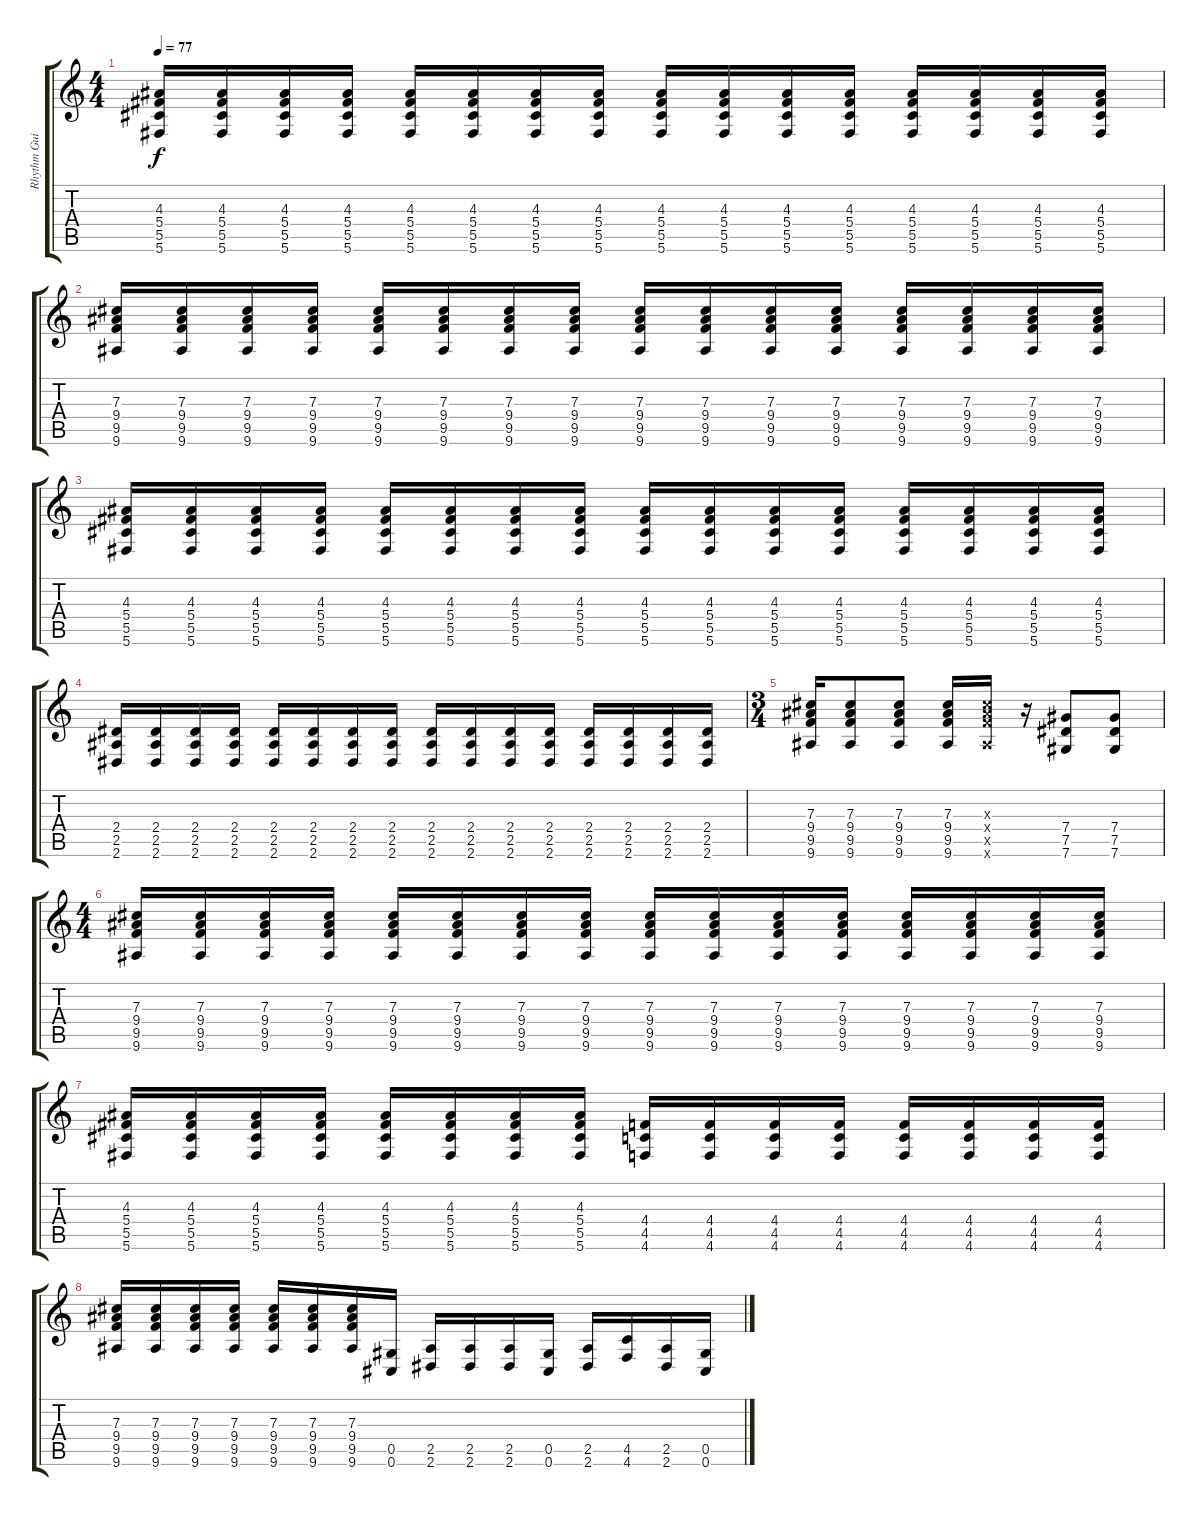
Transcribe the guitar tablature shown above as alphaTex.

\track ("Rhythm Guitar" "Rhythm Gui") {instrument overdrivenguitar}
\staff {score tabs}
\tuning (Eb4 Bb3 Gb3 Db3 Ab2 Db2) {hide}
\ts (4 4)
\tempo 77
\clef g2
\ks c
(4.3 5.4 5.5 5.6).16{dy f} (4.3 5.4 5.5 5.6).16 (4.3 5.4 5.5 5.6).16 (4.3 5.4 5.5 5.6).16 (4.3 5.4 5.5 5.6).16 (4.3 5.4 5.5 5.6).16 (4.3 5.4 5.5 5.6).16 (4.3 5.4 5.5 5.6).16 (4.3 5.4 5.5 5.6).16 (4.3 5.4 5.5 5.6).16 (4.3 5.4 5.5 5.6).16 (4.3 5.4 5.5 5.6).16 (4.3 5.4 5.5 5.6).16 (4.3 5.4 5.5 5.6).16 (4.3 5.4 5.5 5.6).16 (4.3 5.4 5.5 5.6).16 |
(7.3 9.4 9.5 9.6).16 (7.3 9.4 9.5 9.6).16 (7.3 9.4 9.5 9.6).16 (7.3 9.4 9.5 9.6).16 (7.3 9.4 9.5 9.6).16 (7.3 9.4 9.5 9.6).16 (7.3 9.4 9.5 9.6).16 (7.3 9.4 9.5 9.6).16 (7.3 9.4 9.5 9.6).16 (7.3 9.4 9.5 9.6).16 (7.3 9.4 9.5 9.6).16 (7.3 9.4 9.5 9.6).16 (7.3 9.4 9.5 9.6).16 (7.3 9.4 9.5 9.6).16 (7.3 9.4 9.5 9.6).16 (7.3 9.4 9.5 9.6).16 |
(4.3 5.4 5.5 5.6).16 (4.3 5.4 5.5 5.6).16 (4.3 5.4 5.5 5.6).16 (4.3 5.4 5.5 5.6).16 (4.3 5.4 5.5 5.6).16 (4.3 5.4 5.5 5.6).16 (4.3 5.4 5.5 5.6).16 (4.3 5.4 5.5 5.6).16 (4.3 5.4 5.5 5.6).16 (4.3 5.4 5.5 5.6).16 (4.3 5.4 5.5 5.6).16 (4.3 5.4 5.5 5.6).16 (4.3 5.4 5.5 5.6).16 (4.3 5.4 5.5 5.6).16 (4.3 5.4 5.5 5.6).16 (4.3 5.4 5.5 5.6).16 |
(2.4 2.5 2.6).16 (2.4 2.5 2.6).16 (2.4 2.5 2.6).16 (2.4 2.5 2.6).16 (2.4 2.5 2.6).16 (2.4 2.5 2.6).16 (2.4 2.5 2.6).16 (2.4 2.5 2.6).16 (2.4 2.5 2.6).16 (2.4 2.5 2.6).16 (2.4 2.5 2.6).16 (2.4 2.5 2.6).16 (2.4 2.5 2.6).16 (2.4 2.5 2.6).16 (2.4 2.5 2.6).16 (2.4 2.5 2.6).16 |
\ts (3 4)
(7.3 9.4 9.5 9.6).16 (7.3 9.4 9.5 9.6).8 (7.3 9.4 9.5 9.6).8 (7.3 9.4 9.5 9.6).16 (7.3{x} 9.4{x} 9.5{x} 9.6{x}).16 r.16 (7.4 7.5 7.6).8 (7.4 7.5 7.6).8 |
\ts (4 4)
(7.3 9.4 9.5 9.6).16 (7.3 9.4 9.5 9.6).16 (7.3 9.4 9.5 9.6).16 (7.3 9.4 9.5 9.6).16 (7.3 9.4 9.5 9.6).16 (7.3 9.4 9.5 9.6).16 (7.3 9.4 9.5 9.6).16 (7.3 9.4 9.5 9.6).16 (7.3 9.4 9.5 9.6).16 (7.3 9.4 9.5 9.6).16 (7.3 9.4 9.5 9.6).16 (7.3 9.4 9.5 9.6).16 (7.3 9.4 9.5 9.6).16 (7.3 9.4 9.5 9.6).16 (7.3 9.4 9.5 9.6).16 (7.3 9.4 9.5 9.6).16 |
(4.3 5.4 5.5 5.6).16 (4.3 5.4 5.5 5.6).16 (4.3 5.4 5.5 5.6).16 (4.3 5.4 5.5 5.6).16 (4.3 5.4 5.5 5.6).16 (4.3 5.4 5.5 5.6).16 (4.3 5.4 5.5 5.6).16 (4.3 5.4 5.5 5.6).16 (4.4 4.5 4.6).16 (4.4 4.5 4.6).16 (4.4 4.5 4.6).16 (4.4 4.5 4.6).16 (4.4 4.5 4.6).16 (4.4 4.5 4.6).16 (4.4 4.5 4.6).16 (4.4 4.5 4.6).16 |
(7.3 9.4 9.5 9.6).16 (7.3 9.4 9.5 9.6).16 (7.3 9.4 9.5 9.6).16 (7.3 9.4 9.5 9.6).16 (7.3 9.4 9.5 9.6).16 (7.3 9.4 9.5 9.6).16 (7.3 9.4 9.5 9.6).16 (0.5 0.6).16 (2.5 2.6).16 (2.5 2.6).16 (2.5 2.6).16 (0.5 0.6).16 (2.5 2.6).16 (4.5 4.6).16 (2.5 2.6).16 (0.5 0.6).16
